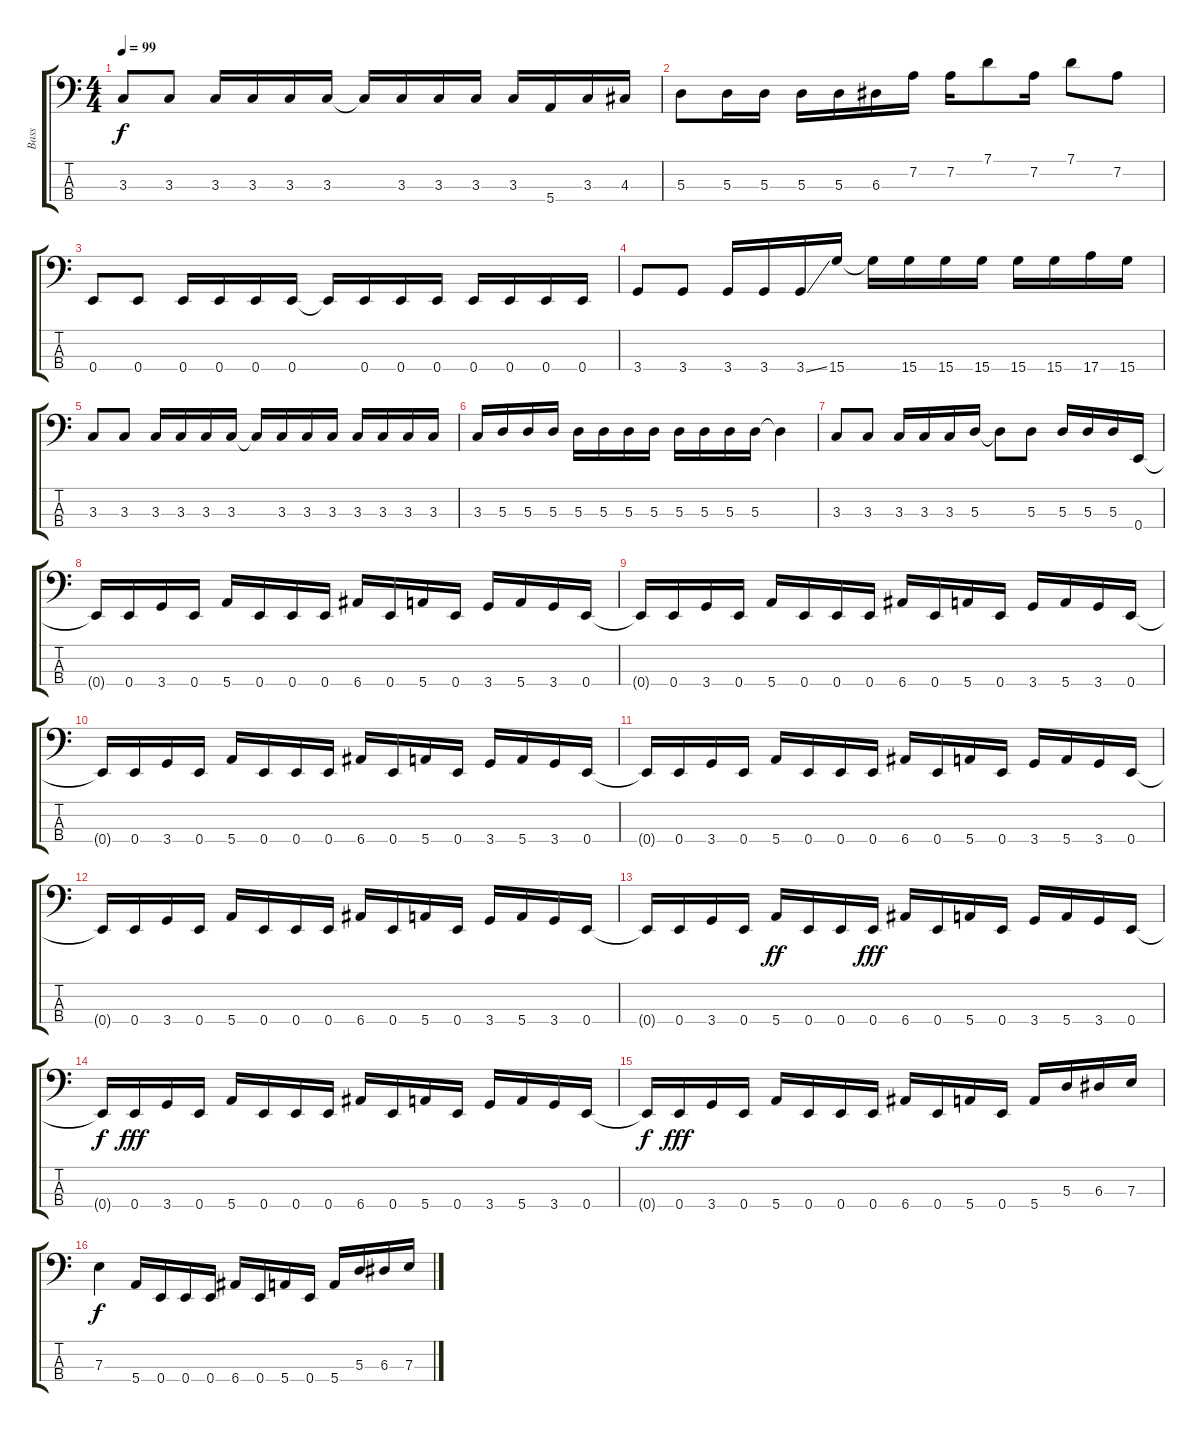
\track ("Bass" "Bass") {instrument electricbasspick}
\staff {score tabs}
\tuning (G2 D2 A1 E1) {hide}
\ts (4 4)
\tempo 99
\clef f4
\ks c
3.3.8{dy f} 3.3.8 3.3.16 3.3.16 3.3.16 3.3.16 3.3{t}.16 3.3.16 3.3.16 3.3.16 3.3.16 5.4.16 3.3.16 4.3.16 |
5.3.8 5.3.16 5.3.16 5.3.16 5.3.16 6.3.16 7.2.16 7.2.16 7.1.8 7.2.16 7.1.8 7.2.8 |
0.4.8 0.4.8 0.4.16 0.4.16 0.4.16 0.4.16 0.4{t}.16 0.4.16 0.4.16 0.4.16 0.4.16 0.4.16 0.4.16 0.4.16 |
3.4.8 3.4.8 3.4.16 3.4.16 3.4{ss}.16 15.4.16 15.4{t}.16 15.4.16 15.4.16 15.4.16 15.4.16 15.4.16 17.4.16 15.4.16 |
3.3.8 3.3.8 3.3.16 3.3.16 3.3.16 3.3.16 3.3{t}.16 3.3.16 3.3.16 3.3.16 3.3.16 3.3.16 3.3.16 3.3.16 |
3.3.16 5.3.16 5.3.16 5.3.16 5.3.16 5.3.16 5.3.16 5.3.16 5.3.16 5.3.16 5.3.16 5.3.16 5.3{t}.4 |
3.3.8 3.3.8 3.3.16 3.3.16 3.3.16 5.3.16 5.3{t}.8 5.3.8 5.3.16 5.3.16 5.3.16 0.4.16 |
0.4{t}.16 0.4.16 3.4.16 0.4.16 5.4.16 0.4.16 0.4.16 0.4.16 6.4.16 0.4.16 5.4.16 0.4.16 3.4.16 5.4.16 3.4.16 0.4.16 |
0.4{t}.16 0.4.16 3.4.16 0.4.16 5.4.16 0.4.16 0.4.16 0.4.16 6.4.16 0.4.16 5.4.16 0.4.16 3.4.16 5.4.16 3.4.16 0.4.16 |
0.4{t}.16 0.4.16 3.4.16 0.4.16 5.4.16 0.4.16 0.4.16 0.4.16 6.4.16 0.4.16 5.4.16 0.4.16 3.4.16 5.4.16 3.4.16 0.4.16 |
0.4{t}.16 0.4.16 3.4.16 0.4.16 5.4.16 0.4.16 0.4.16 0.4.16 6.4.16 0.4.16 5.4.16 0.4.16 3.4.16 5.4.16 3.4.16 0.4.16 |
0.4{t}.16 0.4.16 3.4.16 0.4.16 5.4.16 0.4.16 0.4.16 0.4.16 6.4.16 0.4.16 5.4.16 0.4.16 3.4.16 5.4.16 3.4.16 0.4.16 |
0.4{t}.16 0.4.16 3.4.16 0.4.16 5.4.16{dy ff} 0.4.16 0.4.16 0.4.16{dy fff} 6.4.16 0.4.16 5.4.16 0.4.16 3.4.16 5.4.16 3.4.16 0.4.16 |
0.4{t}.16{dy f} 0.4.16{dy fff} 3.4.16 0.4.16 5.4.16 0.4.16 0.4.16 0.4.16 6.4.16 0.4.16 5.4.16 0.4.16 3.4.16 5.4.16 3.4.16 0.4.16 |
0.4{t}.16{dy f} 0.4.16{dy fff} 3.4.16 0.4.16 5.4.16 0.4.16 0.4.16 0.4.16 6.4.16 0.4.16 5.4.16 0.4.16 5.4.16 5.3.16 6.3.16 7.3.16 |
7.3.4{dy f} 5.4.16 0.4.16 0.4.16 0.4.16 6.4.16 0.4.16 5.4.16 0.4.16 5.4.16 5.3.16 6.3.16 7.3.16
